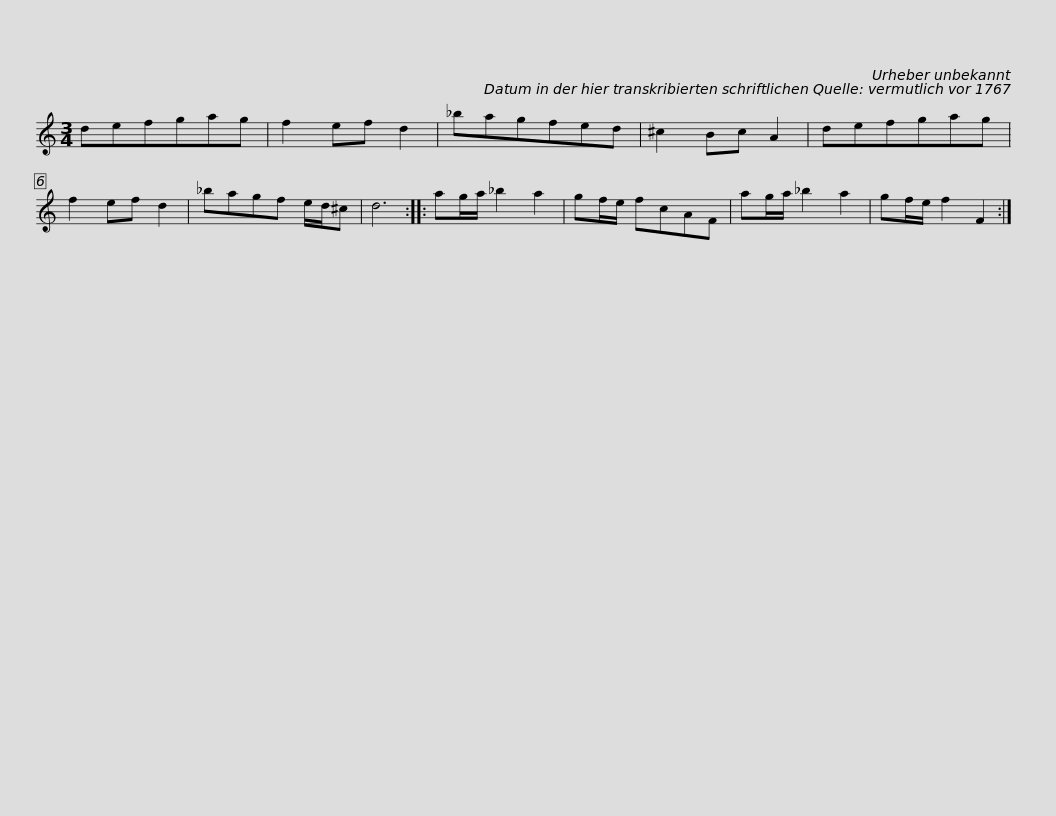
X:1
L:1/8
M:3/4
I:linebreak $
K:C
V:1 treble
V:1
 defgag | f2 ef d2 | _bagfed | ^c2 Bc A2 | defgag | %5
 f2 ef d2 | _bagf e/d/^c | d6 ::$ ag/a/ _b2 a2 | gf/e/ fcAF | %10
 ag/a/ _b2 a2 | gf/e/ f2 F2 :| %12
